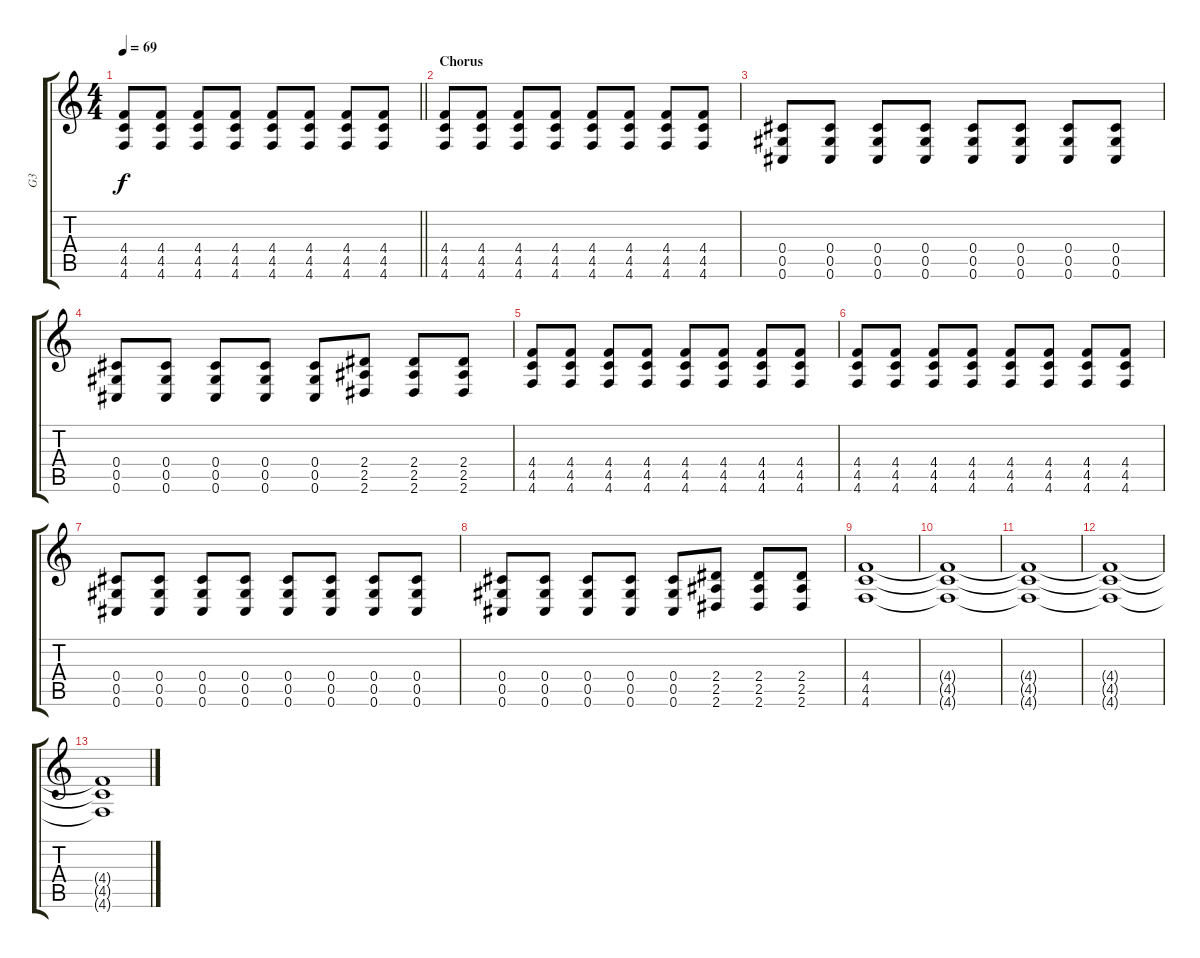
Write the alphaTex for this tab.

\track ("G3" "G3") {instrument distortionguitar}
\staff {score tabs}
\tuning (Eb4 Bb3 Gb3 Db3 Ab2 Db2) {hide}
\ts (4 4)
\tempo 69
\clef g2
\barLineRight lightlight
\ks c
(4.4 4.5 4.6).8{dy f} (4.4 4.5 4.6).8 (4.4 4.5 4.6).8 (4.4 4.5 4.6).8 (4.4 4.5 4.6).8 (4.4 4.5 4.6).8 (4.4 4.5 4.6).8 (4.4 4.5 4.6).8 |
\section ("" "Chorus")
(4.4 4.5 4.6).8 (4.4 4.5 4.6).8 (4.4 4.5 4.6).8 (4.4 4.5 4.6).8 (4.4 4.5 4.6).8 (4.4 4.5 4.6).8 (4.4 4.5 4.6).8 (4.4 4.5 4.6).8 |
(0.4 0.5 0.6).8 (0.4 0.5 0.6).8 (0.4 0.5 0.6).8 (0.4 0.5 0.6).8 (0.4 0.5 0.6).8 (0.4 0.5 0.6).8 (0.4 0.5 0.6).8 (0.4 0.5 0.6).8 |
(0.4 0.5 0.6).8 (0.4 0.5 0.6).8 (0.4 0.5 0.6).8 (0.4 0.5 0.6).8 (0.4 0.5 0.6).8 (2.4 2.5 2.6).8 (2.4 2.5 2.6).8 (2.4 2.5 2.6).8 |
(4.4 4.5 4.6).8 (4.4 4.5 4.6).8 (4.4 4.5 4.6).8 (4.4 4.5 4.6).8 (4.4 4.5 4.6).8 (4.4 4.5 4.6).8 (4.4 4.5 4.6).8 (4.4 4.5 4.6).8 |
(4.4 4.5 4.6).8 (4.4 4.5 4.6).8 (4.4 4.5 4.6).8 (4.4 4.5 4.6).8 (4.4 4.5 4.6).8 (4.4 4.5 4.6).8 (4.4 4.5 4.6).8 (4.4 4.5 4.6).8 |
(0.4 0.5 0.6).8 (0.4 0.5 0.6).8 (0.4 0.5 0.6).8 (0.4 0.5 0.6).8 (0.4 0.5 0.6).8 (0.4 0.5 0.6).8 (0.4 0.5 0.6).8 (0.4 0.5 0.6).8 |
(0.4 0.5 0.6).8 (0.4 0.5 0.6).8 (0.4 0.5 0.6).8 (0.4 0.5 0.6).8 (0.4 0.5 0.6).8 (2.4 2.5 2.6).8 (2.4 2.5 2.6).8 (2.4 2.5 2.6).8 |
(4.4 4.5 4.6).1 |
(4.4{t} 4.5{t} 4.6{t}).1 |
(4.4{t} 4.5{t} 4.6{t}).1 |
(4.4{t} 4.5{t} 4.6{t}).1 |
(4.4{t} 4.5{t} 4.6{t}).1
